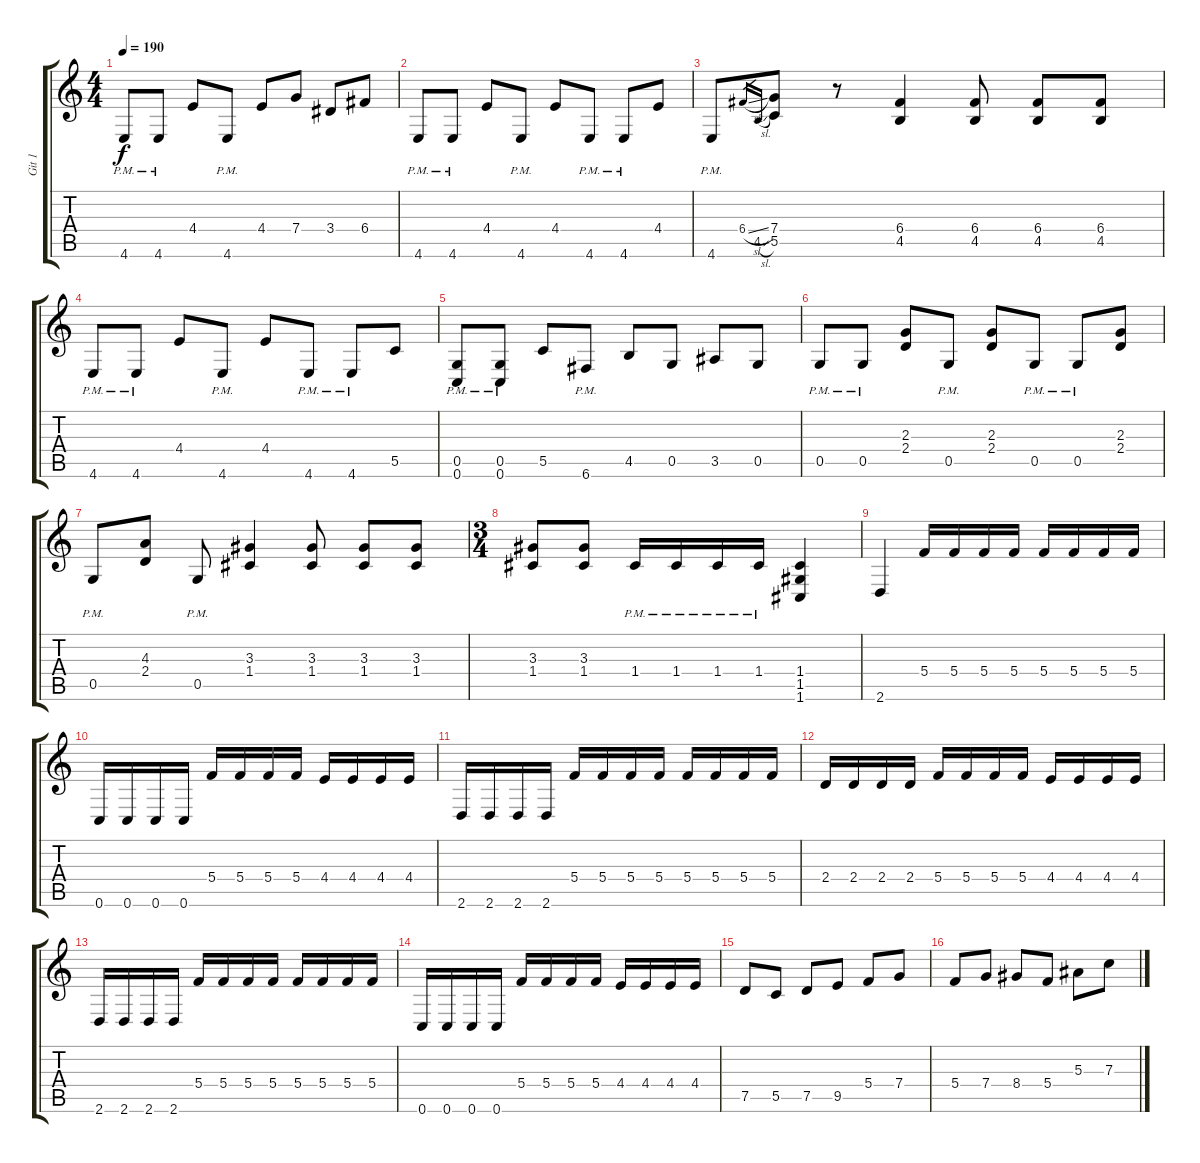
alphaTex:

\track ("Git 1" "Git 1") {instrument distortionguitar}
\staff {score tabs}
\tuning (D4 A3 F3 C3 G2 C2) {hide}
\ts (4 4)
\tempo 190
\clef g2
\ks c
4.6{pm}.8{dy f} 4.6{pm}.8 4.4.8 4.6{pm}.8 4.4.8 7.4.8 3.4.8 6.4.8 |
4.6{pm}.8 4.6{pm}.8 4.4.8 4.6{pm}.8 4.4.8 4.6{pm}.8 4.6{pm}.8 4.4.8 |
4.6{pm}.8 6.4{sl}.16{gr} 4.5{sl}.16{gr} (7.4 5.5).8 r.8 (6.4 4.5).4 (6.4 4.5).8 (6.4 4.5).8 (6.4 4.5).8 |
4.6{pm}.8 4.6{pm}.8 4.4.8 4.6{pm}.8 4.4.8 4.6{pm}.8 4.6{pm}.8 5.5.8 |
(0.5{pm} 0.6{pm}).8 (0.5{pm} 0.6{pm}).8 5.5.8 6.6{pm}.8 4.5.8 0.5.8 3.5.8 0.5.8 |
0.5{pm}.8 0.5{pm}.8 (2.3 2.4).8 0.5{pm}.8 (2.3 2.4).8 0.5{pm}.8 0.5{pm}.8 (2.3 2.4).8 |
0.5{pm}.8 (4.3 2.4).8 0.5{pm}.8 (3.3 1.4).4 (3.3 1.4).8 (3.3 1.4).8 (3.3 1.4).8 |
\ts (3 4)
(3.3 1.4).8 (3.3 1.4).8 1.4{pm}.16 1.4{pm}.16 1.4{pm}.16 1.4{pm}.16 (1.4 1.5 1.6).4 |
2.6.4 5.4.16 5.4.16 5.4.16 5.4.16 5.4.16 5.4.16 5.4.16 5.4.16 |
0.6.16 0.6.16 0.6.16 0.6.16 5.4.16 5.4.16 5.4.16 5.4.16 4.4.16 4.4.16 4.4.16 4.4.16 |
2.6.16 2.6.16 2.6.16 2.6.16 5.4.16 5.4.16 5.4.16 5.4.16 5.4.16 5.4.16 5.4.16 5.4.16 |
2.4.16 2.4.16 2.4.16 2.4.16 5.4.16 5.4.16 5.4.16 5.4.16 4.4.16 4.4.16 4.4.16 4.4.16 |
2.6.16 2.6.16 2.6.16 2.6.16 5.4.16 5.4.16 5.4.16 5.4.16 5.4.16 5.4.16 5.4.16 5.4.16 |
0.6.16 0.6.16 0.6.16 0.6.16 5.4.16 5.4.16 5.4.16 5.4.16 4.4.16 4.4.16 4.4.16 4.4.16 |
7.5.8 5.5.8 7.5.8 9.5.8 5.4.8 7.4.8 |
5.4.8 7.4.8 8.4.8 5.4.8 5.3.8 7.3.8
